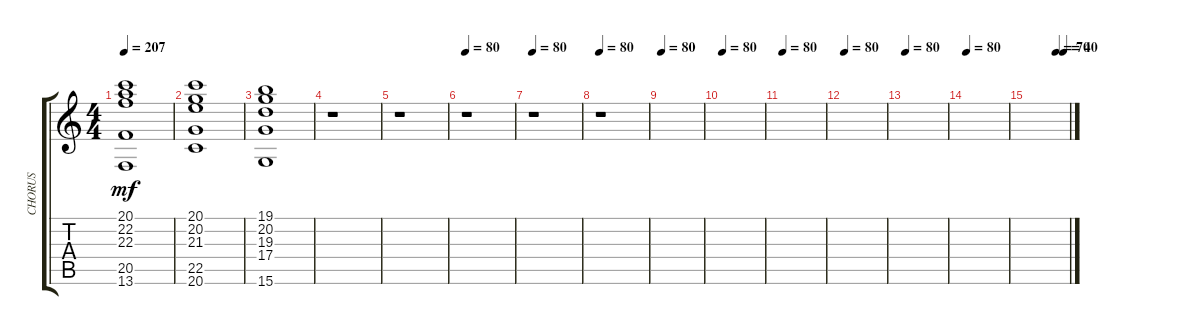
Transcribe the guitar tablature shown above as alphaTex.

\track ("CHORUS" "CHORUS") {instrument choiraahs}
\staff {score tabs}
\tuning (E4 B3 G3 D3 A2 E2) {hide}
\ts (4 4)
\tempo 207
\clef g2
\ks c
(20.1 22.2 22.3 20.5 13.6).1{dy mf} |
(20.1 20.2 21.3 22.5 20.6).1 |
(19.1 20.2 19.3 17.4 15.6).1 |
r.1 |
r.1 |
\tempo 80
r.1 |
\tempo 80
r.1 |
\tempo 80
r.1 |
\tempo 80
|
\tempo 80
|
\tempo 80
|
\tempo 80
|
\tempo 80
|
\tempo 80
|
\tempo (70 0.6875)
\tempo (40 0.875)
